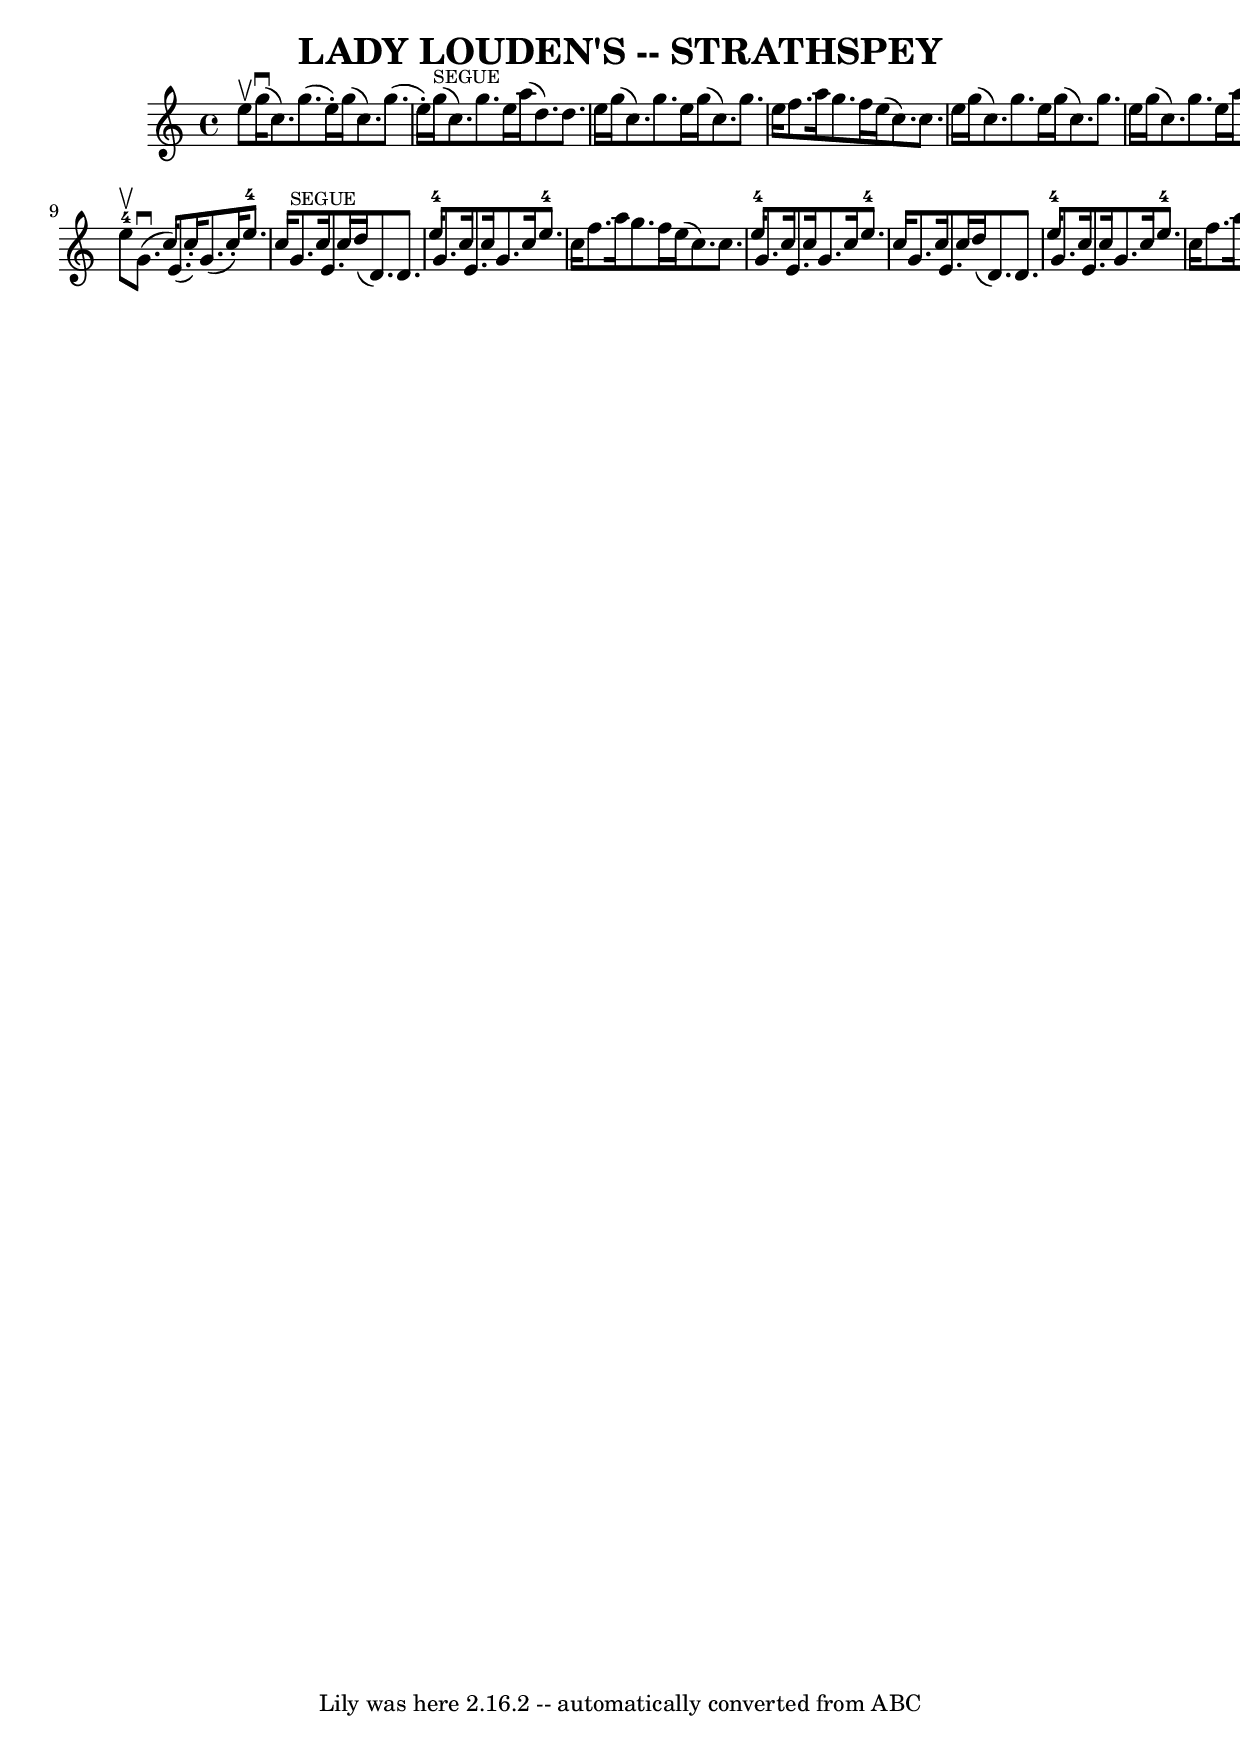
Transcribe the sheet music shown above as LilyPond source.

\version "2.7.40"
\include "Mammoth.ily"
\header {
	book = "Ryan's Mammoth Collection of Fiddle Tunes"
	crossRefNumber = "1"
	footnotes = ""
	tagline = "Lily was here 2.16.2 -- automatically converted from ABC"
	title = "LADY LOUDEN'S -- STRATHSPEY"
}
voicedefault =  {
\set Score.defaultBarType = "empty"

 \override Staff.TimeSignature #'style = #'C
 \time 4/4 \key c \major e''8^\upbow       |
 g''16 (^\downbow   
c''8.) g''8. (e''16 -.) g''16 (c''8.) g''8. (e''16 -.) 
  |
 g''16^\segue(c''8.) g''8. e''16 a''16 (d''8.  
-) d''8. e''16        |
 g''16 (c''8.) g''8. e''16    
g''16 (c''8.) g''8. e''16    |
 f''8. a''16 g''8.    
f''16 e''16 (c''8.) c''8. e''16    |
     |
 g''16 
(c''8.) g''8. e''16 g''16 (c''8.) g''8. e''16    
|
 g''16 (c''8.) g''8. e''16 a''16 (d''8.) d''8.  
 e''16        |
 g''16 (c''8.) g''8. e''16 g''16 (
c''8.) g''8. e''16    |
 f''8. a''16 g''8. f''16    
e''16 (c''8.) c''8    \bar "|." e''8-4^\upbow       |
   
 g'8. (^\downbow c''16) e'8. (c''16 -.) g'8. (c''16 -.)   
e''8.-4 c''16    |
 g'8.^\segue c''16 e'8. c''16    
d''16 (d'8.) d'8. e''16-4       |
 g'8. c''16 e'8.  
 c''16 g'8. c''16 e''8.-4 c''16    |
 f''8. a''16    
g''8. f''16 e''16 (c''8.) c''8. e''16-4   |
     
|
 g'8. c''16 e'8. c''16 g'8. c''16 e''8.-4   
c''16    |
 g'8. c''16 e'8. c''16 d''16 (d'8.) d'8. 
 e''16-4       |
 g'8. c''16 e'8. c''16 g'8. c''16  
 e''8.-4 c''16    |
 f''8. a''16 g''8. f''16 e''16 (
 c''8.) c''8    \bar "|."   
}

\score{
    <<

	\context Staff="default"
	{
	    \voicedefault 
	}

    >>
	\layout {
	}
	\midi {}
}
